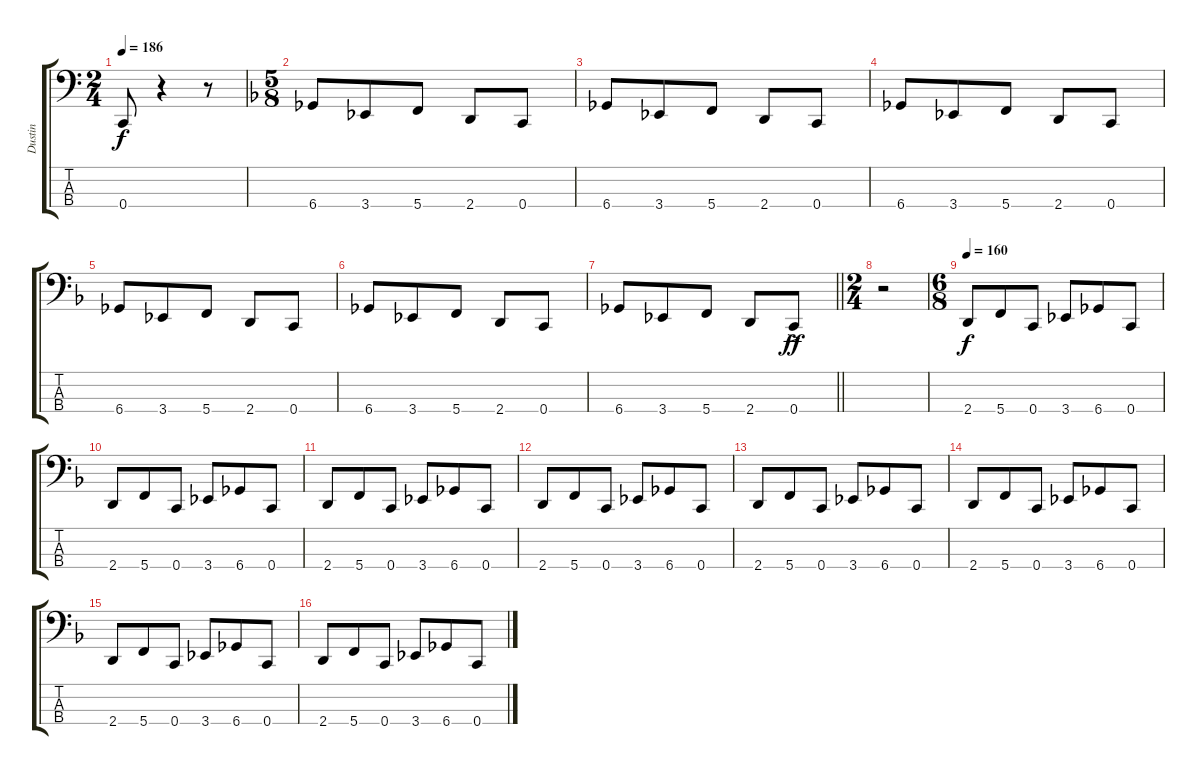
\track ("Dustin" "Dustin") {instrument electricbasspick}
\staff {score tabs}
\tuning (F2 C2 G1 C1) {hide}
\ts (2 4)
\tempo 186
\clef f4
\ks c
0.4.8{dy f} r.4 r.8 |
\ts (5 8)
\ks f
6.4.8 3.4.8 5.4.8 2.4.8 0.4.8 |
6.4.8 3.4.8 5.4.8 2.4.8 0.4.8 |
6.4.8 3.4.8 5.4.8 2.4.8 0.4.8 |
6.4.8 3.4.8 5.4.8 2.4.8 0.4.8 |
6.4.8 3.4.8 5.4.8 2.4.8 0.4.8 |
\barLineRight lightlight
6.4.8 3.4.8 5.4.8 2.4.8 0.4{ac}.8{dy ff} |
\ts (2 4)
r.2 |
\ts (6 8)
\tempo 160
2.4.8{dy f} 5.4.8 0.4.8 3.4.8 6.4.8 0.4.8 |
2.4.8 5.4.8 0.4.8 3.4.8 6.4.8 0.4.8 |
2.4.8 5.4.8 0.4.8 3.4.8 6.4.8 0.4.8 |
2.4.8 5.4.8 0.4.8 3.4.8 6.4.8 0.4.8 |
2.4.8 5.4.8 0.4.8 3.4.8 6.4.8 0.4.8 |
2.4.8 5.4.8 0.4.8 3.4.8 6.4.8 0.4.8 |
2.4.8 5.4.8 0.4.8 3.4.8 6.4.8 0.4.8 |
2.4.8 5.4.8 0.4.8 3.4.8 6.4.8 0.4.8
